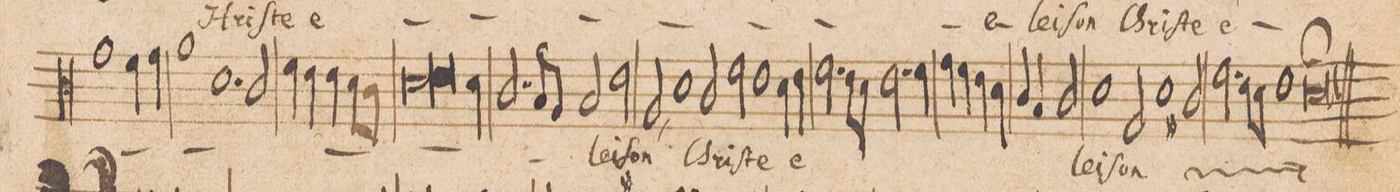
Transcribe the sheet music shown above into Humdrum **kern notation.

**kern	**text
*I"CANTVS.	*
*clefC3	*
*k[]	*
*met(C|)	*
*M2/1	*
1g\	.
=42-	=42-
4f\	.
4g\	.
1a	.
=43-	=43-
1.d	.
2cny/	.
=44-	=44-
4f\	.
4e\	.
4e\	.
8d\L	.
8c\J	.
*lig	*
1d	.
=45-	=45-
*col	*
2.e\	.
*Xlig	*
4d\	.
*Xcol	*
2.c/	.
8B/L	.
8A/J	.
=46-	=46-
2B/	-lei-
2e\	.
2A,/	-ſon
1d\	Chri-
=47-	=47-
2c/	.
2f\	-ſte
1e\	.
=48-	=48-
4d\	e-
4e\	.
2.f\	.
8e\L	.
8d\J	.
=49-	=49-
2.e\	.
4f\	.
4g\	.
4f\	.
4e\	.
4d\	.
=50-	=50-
4c/	.
4B/	.
2c/	.
1d	-lei-
=51-	=51-
2G/	-ſon
*	*ij
1d	e-
2c#X/	.
=52-	=52-
2.f\	.
8e\L	.
8d\J	.
1e	-lei-
=53-	=53-
0dl;	-ſon
*	*Xij
*-	*-
